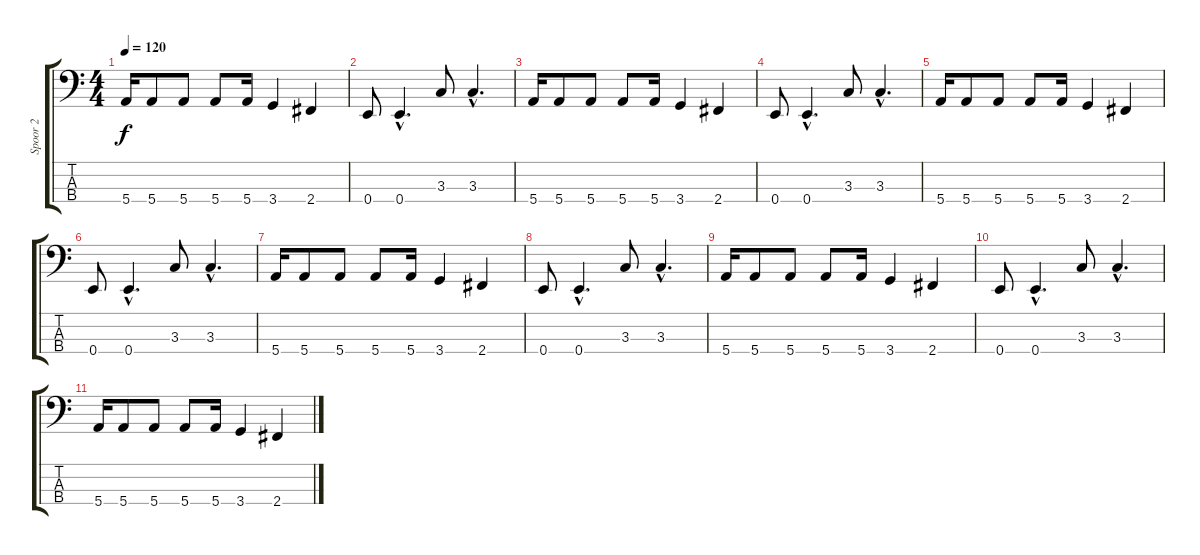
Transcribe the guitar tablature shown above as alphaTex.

\track ("Spoor 2" "Spoor 2") {instrument electricbassfinger}
\staff {score tabs}
\tuning (G2 D2 A1 E1) {hide}
\ts (4 4)
\tempo 120
\clef f4
\ks c
5.4.16{dy f instrument electricbassfinger} 5.4.8 5.4.8 5.4.8 5.4.16 3.4.4 2.4.4 |
0.4.8 0.4{hac}.4{d} 3.3.8 3.3{hac}.4{d} |
5.4.16 5.4.8 5.4.8 5.4.8 5.4.16 3.4.4 2.4.4 |
0.4.8 0.4{hac}.4{d} 3.3.8 3.3{hac}.4{d} |
5.4.16 5.4.8 5.4.8 5.4.8 5.4.16 3.4.4 2.4.4 |
0.4.8 0.4{hac}.4{d} 3.3.8 3.3{hac}.4{d} |
5.4.16 5.4.8 5.4.8 5.4.8 5.4.16 3.4.4 2.4.4 |
0.4.8 0.4{hac}.4{d} 3.3.8 3.3{hac}.4{d} |
5.4.16 5.4.8 5.4.8 5.4.8 5.4.16 3.4.4 2.4.4 |
0.4.8 0.4{hac}.4{d} 3.3.8 3.3{hac}.4{d} |
5.4.16 5.4.8 5.4.8 5.4.8 5.4.16 3.4.4 2.4.4
